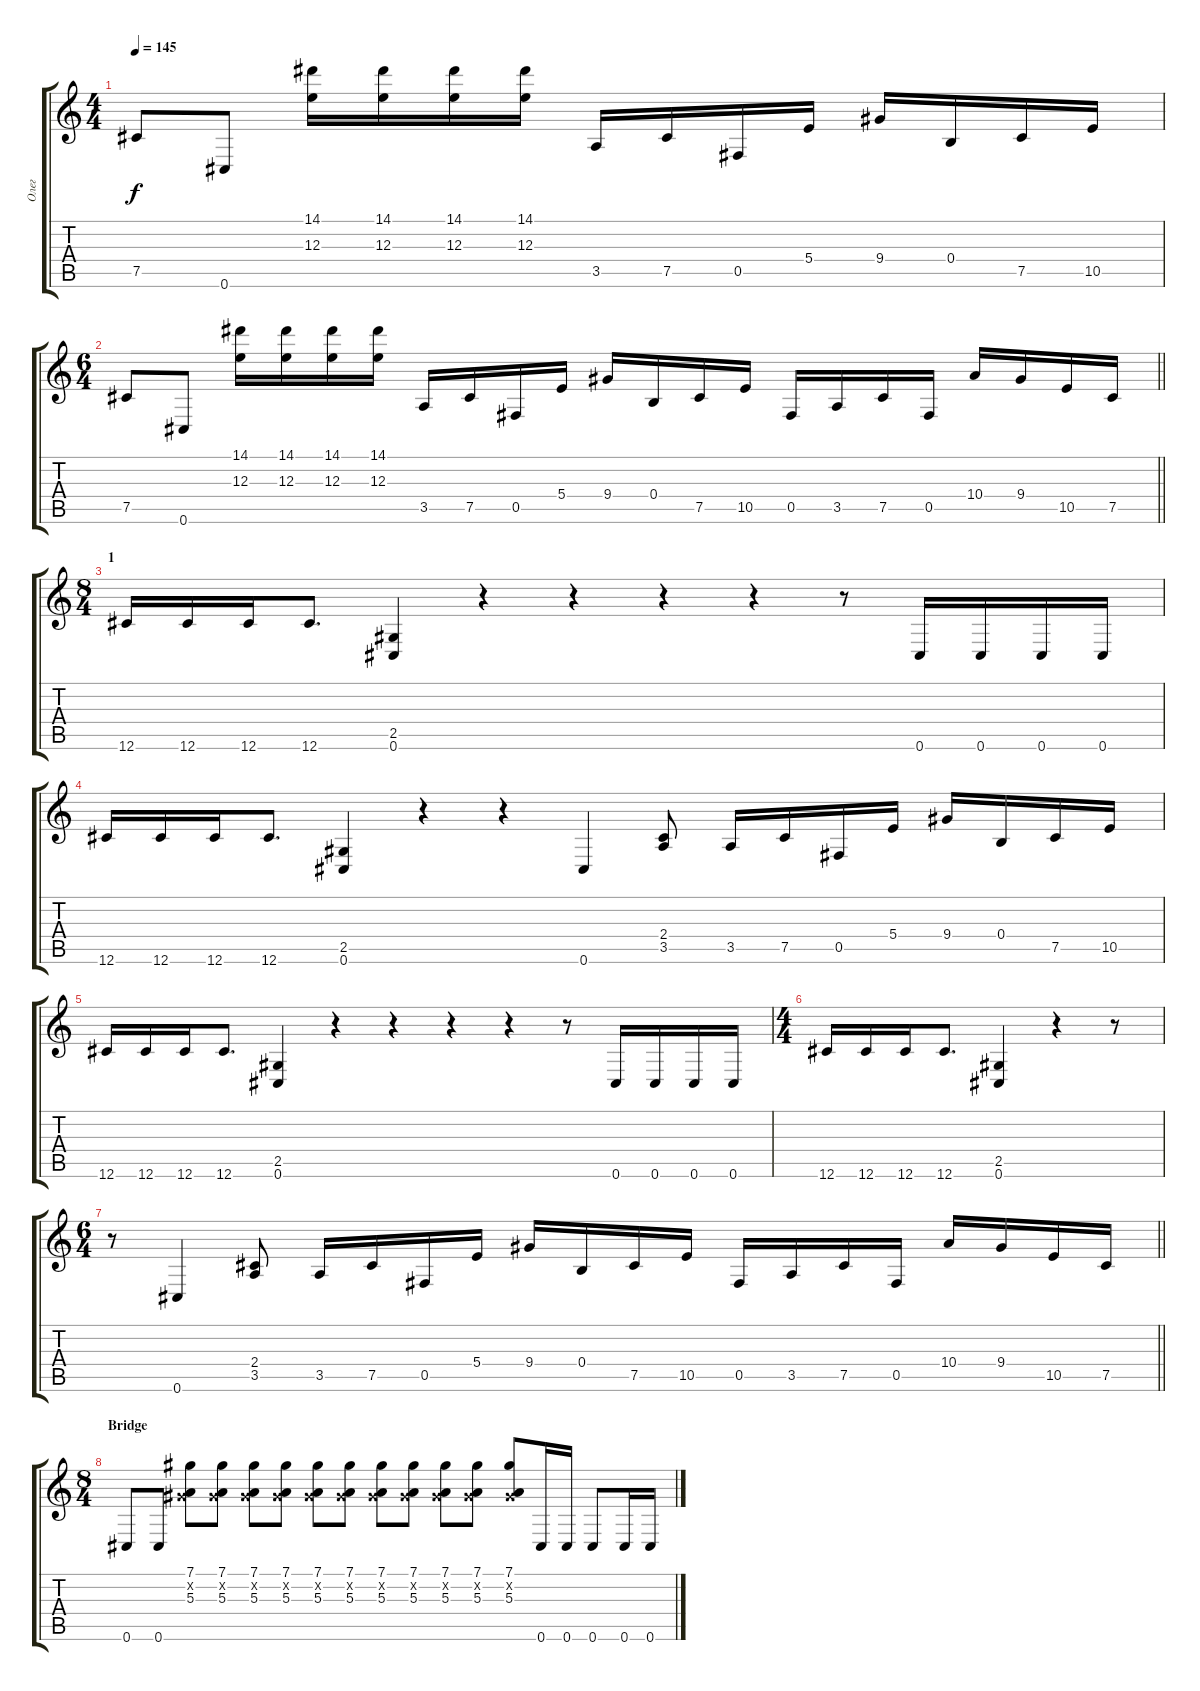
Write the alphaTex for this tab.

\track ("Олег" "Олег") {instrument distortionguitar}
\staff {score tabs}
\tuning (Db4 Ab3 E3 B2 Gb2 Db2) {hide}
\ts (4 4)
\tempo 145
\clef g2
\ks c
7.5.8{dy f} 0.6.8 (14.1 12.3).16 (14.1 12.3).16 (14.1 12.3).16 (14.1 12.3).16 3.5.16 7.5.16 0.5.16 5.4.16 9.4.16 0.4.16 7.5.16 10.5.16 |
\ts (6 4)
\barLineRight lightlight
7.5.8 0.6.8 (14.1 12.3).16 (14.1 12.3).16 (14.1 12.3).16 (14.1 12.3).16 3.5.16 7.5.16 0.5.16 5.4.16 9.4.16 0.4.16 7.5.16 10.5.16 0.5.16 3.5.16 7.5.16 0.5.16 10.4.16 9.4.16 10.5.16 7.5.16 |
\ts (8 4)
\section ("" "1")
12.6.16 12.6.16 12.6.16 12.6.8{d} (2.5 0.6).4 r.4 r.4 r.4 r.4 r.8 0.6.16 0.6.16 0.6.16 0.6.16 |
12.6.16 12.6.16 12.6.16 12.6.8{d} (2.5 0.6).4 r.4 r.4 0.6.4 (2.4 3.5).8 3.5.16 7.5.16 0.5.16 5.4.16 9.4.16 0.4.16 7.5.16 10.5.16 |
12.6.16 12.6.16 12.6.16 12.6.8{d} (2.5 0.6).4 r.4 r.4 r.4 r.4 r.8 0.6.16 0.6.16 0.6.16 0.6.16 |
\ts (4 4)
12.6.16 12.6.16 12.6.16 12.6.8{d} (2.5 0.6).4 r.4 r.8 |
\ts (6 4)
\barLineRight lightlight
r.8 0.6.4 (2.4 3.5).8 3.5.16 7.5.16 0.5.16 5.4.16 9.4.16 0.4.16 7.5.16 10.5.16 0.5.16 3.5.16 7.5.16 0.5.16 10.4.16 9.4.16 10.5.16 7.5.16 |
\ts (8 4)
\section ("" "Bridge")
0.6.8 0.6.8 (7.1 0.2{x} 5.3).8 (7.1 0.2{x} 5.3).8 (7.1 0.2{x} 5.3).8 (7.1 0.2{x} 5.3).8 (7.1 0.2{x} 5.3).8 (7.1 0.2{x} 5.3).8 (7.1 0.2{x} 5.3).8 (7.1 0.2{x} 5.3).8 (7.1 0.2{x} 5.3).8 (7.1 0.2{x} 5.3).8 (7.1 0.2{x} 5.3).8 0.6.16 0.6.16 0.6.8 0.6.16 0.6.16
